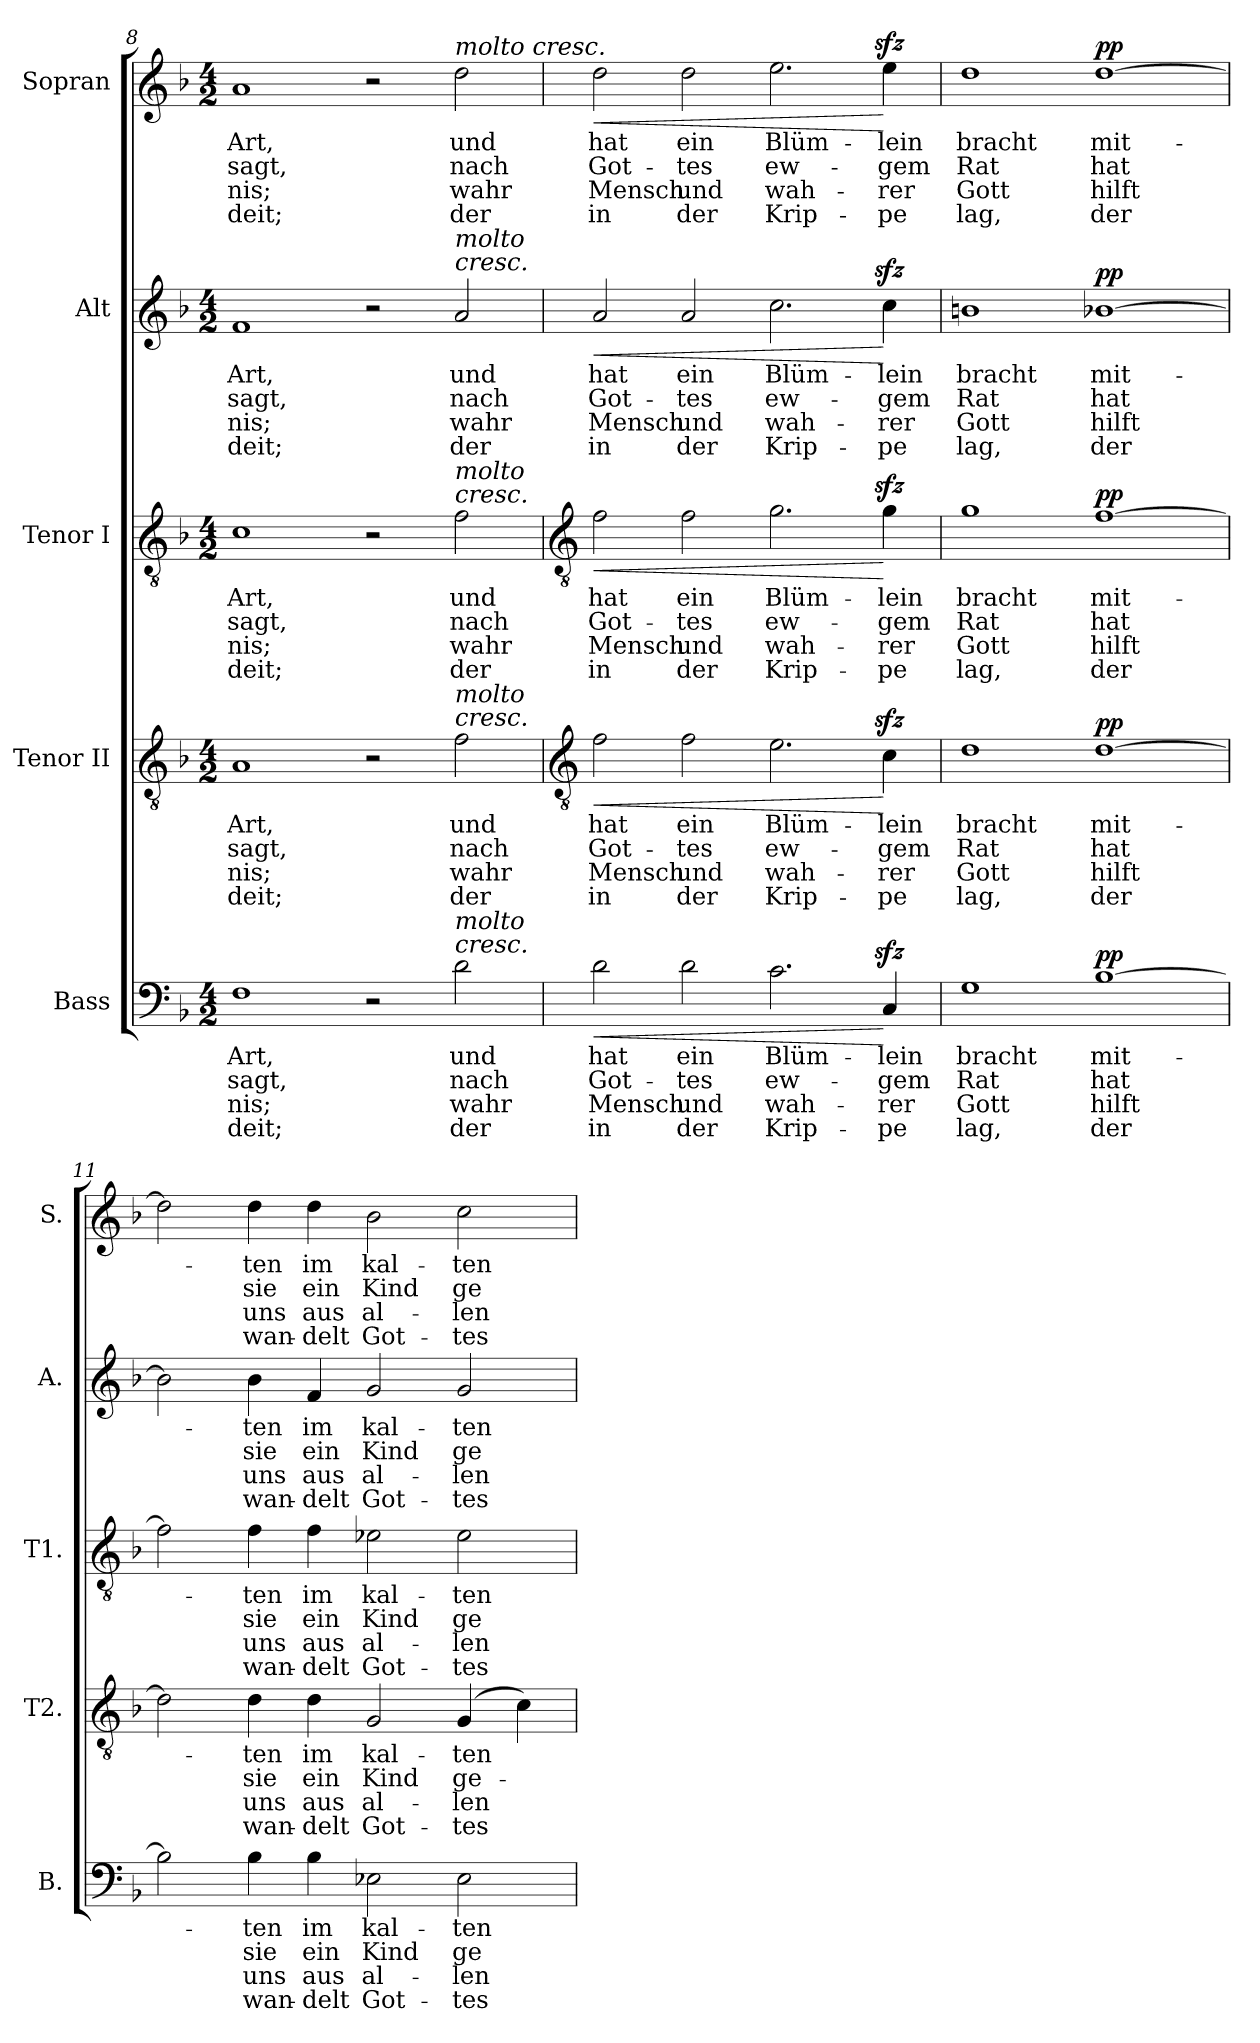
**kern	**text	**text	**text	**text	**dynam	**kern	**text	**text	**text	**text	**dynam	**kern	**text	**text	**text	**text	**dynam	**kern	**text	**text	**text	**text	**dynam	**kern	**text	**text	**text	**text	**dynam
*part5	*part5	*part5	*part5	*part5	*part5	*part4	*part4	*part4	*part4	*part4	*part4	*part3	*part3	*part3	*part3	*part3	*part3	*part2	*part2	*part2	*part2	*part2	*part2	*part1	*part1	*part1	*part1	*part1	*part1
*staff5	*staff5	*staff5	*staff5	*staff5	*staff5	*staff4	*staff4	*staff4	*staff4	*staff4	*staff4	*staff3	*staff3	*staff3	*staff3	*staff3	*staff3	*staff2	*staff2	*staff2	*staff2	*staff2	*staff2	*staff1	*staff1	*staff1	*staff1	*staff1	*staff1
*I"Bass	*	*	*	*	*	*I"Tenor II	*	*	*	*	*	*I"Tenor I	*	*	*	*	*	*I"Alt	*	*	*	*	*	*I"Sopran	*	*	*	*	*
*I'B.	*	*	*	*	*	*I'T2.	*	*	*	*	*	*I'T1.	*	*	*	*	*	*I'A.	*	*	*	*	*	*I'S.	*	*	*	*	*
*clefF4	*	*	*	*	*	*clefGv2	*	*	*	*	*	*clefGv2	*	*	*	*	*	*clefG2	*	*	*	*	*	*clefG2	*	*	*	*	*
*k[b-]	*	*	*	*	*	*k[b-]	*	*	*	*	*	*k[b-]	*	*	*	*	*	*k[b-]	*	*	*	*	*	*k[b-]	*	*	*	*	*
*F:	*	*	*	*	*	*F:	*	*	*	*	*	*F:	*	*	*	*	*	*F:	*	*	*	*	*	*F:	*	*	*	*	*
*M4/2	*	*	*	*	*	*M4/2	*	*	*	*	*	*M4/2	*	*	*	*	*	*M4/2	*	*	*	*	*	*M4/2	*	*	*	*	*
=8	=8	=8	=8	=8	=8	=8	=8	=8	=8	=8	=8	=8	=8	=8	=8	=8	=8	=8	=8	=8	=8	=8	=8	=8	=8	=8	=8	=8	=8
!	!LO:LY:b	!LO:LY:b	!LO:LY:b	!LO:LY:b	!	!	!LO:LY:b	!LO:LY:b	!LO:LY:b	!LO:LY:b	!	!	!LO:LY:b	!LO:LY:b	!LO:LY:b	!LO:LY:b	!	!	!LO:LY:b	!LO:LY:b	!LO:LY:b	!LO:LY:b	!	!	!LO:LY:b	!LO:LY:b	!LO:LY:b	!LO:LY:b	!
1F	-Art,	sagt,	nis;	deit;	.	1A	-Art,	sagt,	nis;	deit;	.	1c	-Art,	sagt,	nis;	deit;	.	1f	-Art,	sagt,	nis;	deit;	.	1a	-Art,	sagt,	nis;	deit;	.
2r	.	.	.	.	.	2r	.	.	.	.	.	2r	.	.	.	.	.	2r	.	.	.	.	.	2r	.	.	.	.	.
!	!	!	!	!	!	!	!	!	!	!	!	!	!	!	!	!	!	!	!	!	!	!	!	!LO:TX:a:i:t=molto cresc.	!	!	!	!	!
!	!	!	!	!	!	!	!	!	!	!	!	!	!	!	!	!	!	!LO:TX:a:i:t=molto\ncresc.	!	!	!	!	!	!	!	!	!	!	!
!	!	!	!	!	!	!	!	!	!	!	!	!LO:TX:a:i:t=molto\ncresc.	!	!	!	!	!	!	!	!	!	!	!	!	!	!	!	!	!
!	!	!	!	!	!	!LO:TX:a:i:t=molto\ncresc.	!	!	!	!	!	!	!	!	!	!	!	!	!	!	!	!	!	!	!	!	!	!	!
!LO:TX:a:i:t=molto\ncresc.	!	!	!	!	!	!	!	!	!	!	!	!	!	!	!	!	!	!	!	!	!	!	!	!	!	!	!	!	!
!	!LO:LY:b	!LO:LY:b	!LO:LY:b	!LO:LY:b	!	!	!LO:LY:b	!LO:LY:b	!LO:LY:b	!LO:LY:b	!	!	!LO:LY:b	!LO:LY:b	!LO:LY:b	!LO:LY:b	!	!	!LO:LY:b	!LO:LY:b	!LO:LY:b	!LO:LY:b	!	!	!LO:LY:b	!LO:LY:b	!LO:LY:b	!LO:LY:b	!
2d	und	nach	wahr	der	.	2f	und	nach	wahr	der	.	2f	und	nach	wahr	der	.	2a	und	nach	wahr	der	.	2dd	und	nach	wahr	der	.
!!LO:LB:g=z
=9	=9	=9	=9	=9	=9	=9	=9	=9	=9	=9	=9	=9	=9	=9	=9	=9	=9	=9	=9	=9	=9	=9	=9	=9	=9	=9	=9	=9	=9
*	*	*	*	*	*	*clefGv2	*	*	*	*	*	*clefGv2	*	*	*	*	*	*	*	*	*	*	*	*	*	*	*	*	*
!	!LO:LY:b	!LO:LY:b	!LO:LY:b	!LO:LY:b	!LO:HP:b	!	!LO:LY:b	!LO:LY:b	!LO:LY:b	!LO:LY:b	!LO:HP:b	!	!LO:LY:b	!LO:LY:b	!LO:LY:b	!LO:LY:b	!LO:HP:b	!	!LO:LY:b	!LO:LY:b	!LO:LY:b	!LO:LY:b	!LO:HP:b	!	!LO:LY:b	!LO:LY:b	!LO:LY:b	!LO:LY:b	!LO:HP:b
2d	hat	Got-	-Mensch	in	<	2f	hat	Got-	-Mensch	in	<	2f	hat	Got-	-Mensch	in	<	2a	hat	Got-	-Mensch	in	<	2dd	hat	Got-	-Mensch	in	<
!	!LO:LY:b	!LO:LY:b	!LO:LY:b	!LO:LY:b	!	!	!LO:LY:b	!LO:LY:b	!LO:LY:b	!LO:LY:b	!	!	!LO:LY:b	!LO:LY:b	!LO:LY:b	!LO:LY:b	!	!	!LO:LY:b	!LO:LY:b	!LO:LY:b	!LO:LY:b	!	!	!LO:LY:b	!LO:LY:b	!LO:LY:b	!LO:LY:b	!
2d	ein	tes	und	der	.	2f	ein	tes	und	der	.	2f	ein	tes	und	der	.	2a	ein	tes	und	der	.	2dd	ein	tes	und	der	.
!	!LO:LY:b	!LO:LY:b	!LO:LY:b	!LO:LY:b	!	!	!LO:LY:b	!LO:LY:b	!LO:LY:b	!LO:LY:b	!	!	!LO:LY:b	!LO:LY:b	!LO:LY:b	!LO:LY:b	!	!	!LO:LY:b	!LO:LY:b	!LO:LY:b	!LO:LY:b	!	!	!LO:LY:b	!LO:LY:b	!LO:LY:b	!LO:LY:b	!
2.c	Blüm-	-ew-	-wah-	-Krip-	.	2.e	Blüm-	-ew-	-wah-	-Krip-	.	2.g	Blüm-	-ew-	-wah-	-Krip-	.	2.cc	Blüm-	-ew-	-wah-	-Krip-	.	2.ee	Blüm-	-ew-	-wah-	-Krip-	.
!	!LO:LY:b	!LO:LY:b	!LO:LY:b	!LO:LY:b	!	!	!LO:LY:b	!LO:LY:b	!LO:LY:b	!LO:LY:b	!	!	!LO:LY:b	!LO:LY:b	!LO:LY:b	!LO:LY:b	!	!	!LO:LY:b	!LO:LY:b	!LO:LY:b	!LO:LY:b	!	!	!LO:LY:b	!LO:LY:b	!LO:LY:b	!LO:LY:b	!
4Czz>	-lein	gem	rer	pe	[	4czz>	-lein	gem	rer	pe	[	4gzz>	-lein	gem	rer	pe	[	4cczz>	-lein	gem	rer	pe	[	4eezz>	-lein	gem	rer	pe	[
=10	=10	=10	=10	=10	=10	=10	=10	=10	=10	=10	=10	=10	=10	=10	=10	=10	=10	=10	=10	=10	=10	=10	=10	=10	=10	=10	=10	=10	=10
!	!LO:LY:b	!LO:LY:b	!LO:LY:b	!LO:LY:b	!	!	!LO:LY:b	!LO:LY:b	!LO:LY:b	!LO:LY:b	!	!	!LO:LY:b	!LO:LY:b	!LO:LY:b	!LO:LY:b	!	!	!LO:LY:b	!LO:LY:b	!LO:LY:b	!LO:LY:b	!	!	!LO:LY:b	!LO:LY:b	!LO:LY:b	!LO:LY:b	!
1G	bracht	Rat	Gott	lag,	.	1d	bracht	Rat	Gott	lag,	.	1g	bracht	Rat	Gott	lag,	.	1bn	bracht	Rat	Gott	lag,	.	1dd	bracht	Rat	Gott	lag,	.
!	!LO:LY:b	!LO:LY:b	!LO:LY:b	!LO:LY:b	!LO:DY:a	!	!LO:LY:b	!LO:LY:b	!LO:LY:b	!LO:LY:b	!LO:DY:a	!	!LO:LY:b	!LO:LY:b	!LO:LY:b	!LO:LY:b	!LO:DY:a	!	!LO:LY:b	!LO:LY:b	!LO:LY:b	!LO:LY:b	!LO:DY:a	!	!LO:LY:b	!LO:LY:b	!LO:LY:b	!LO:LY:b	!LO:DY:a
[1B-	mit-	-hat	hilft	der	pp	[1d	mit-	-hat	hilft	der	pp	[1f	mit-	-hat	hilft	der	pp	[1b-X	mit-	-hat	hilft	der	pp	[1dd	mit-	-hat	hilft	der	pp
=11	=11	=11	=11	=11	=11	=11	=11	=11	=11	=11	=11	=11	=11	=11	=11	=11	=11	=11	=11	=11	=11	=11	=11	=11	=11	=11	=11	=11	=11
2B-]	.	.	.	.	.	2d]	.	.	.	.	.	2f]	.	.	.	.	.	2b-]	.	.	.	.	.	2dd]	.	.	.	.	.
!	!LO:LY:b	!LO:LY:b	!LO:LY:b	!LO:LY:b	!	!	!LO:LY:b	!LO:LY:b	!LO:LY:b	!LO:LY:b	!	!	!LO:LY:b	!LO:LY:b	!LO:LY:b	!LO:LY:b	!	!	!LO:LY:b	!LO:LY:b	!LO:LY:b	!LO:LY:b	!	!	!LO:LY:b	!LO:LY:b	!LO:LY:b	!LO:LY:b	!
4B-	ten	sie	uns	wan-	.	4d	ten	sie	uns	wan-	.	4f	ten	sie	uns	wan-	.	4b-	ten	sie	uns	wan-	.	4dd	ten	sie	uns	wan-	.
!	!LO:LY:b	!LO:LY:b	!LO:LY:b	!LO:LY:b	!	!	!LO:LY:b	!LO:LY:b	!LO:LY:b	!LO:LY:b	!	!	!LO:LY:b	!LO:LY:b	!LO:LY:b	!LO:LY:b	!	!	!LO:LY:b	!LO:LY:b	!LO:LY:b	!LO:LY:b	!	!	!LO:LY:b	!LO:LY:b	!LO:LY:b	!LO:LY:b	!
4B-	-im	ein	aus	delt	.	4d	-im	ein	aus	delt	.	4f	-im	ein	aus	delt	.	4f	-im	ein	aus	delt	.	4dd	-im	ein	aus	delt	.
!	!LO:LY:b	!LO:LY:b	!LO:LY:b	!LO:LY:b	!	!	!LO:LY:b	!LO:LY:b	!LO:LY:b	!LO:LY:b	!	!	!LO:LY:b	!LO:LY:b	!LO:LY:b	!LO:LY:b	!	!	!LO:LY:b	!LO:LY:b	!LO:LY:b	!LO:LY:b	!	!	!LO:LY:b	!LO:LY:b	!LO:LY:b	!LO:LY:b	!
2E-X	kal-	-Kind	al-	-Got-	.	2G	kal-	-Kind	al-	-Got-	.	2e-X	kal-	-Kind	al-	-Got-	.	2g	kal-	-Kind	al-	-Got-	.	2b-	kal-	-Kind	al-	-Got-	.
!	!LO:LY:b	!LO:LY:b	!LO:LY:b	!LO:LY:b	!	!	!LO:LY:b	!LO:LY:b	!LO:LY:b	!LO:LY:b	!	!	!LO:LY:b	!LO:LY:b	!LO:LY:b	!LO:LY:b	!	!	!LO:LY:b	!LO:LY:b	!LO:LY:b	!LO:LY:b	!	!	!LO:LY:b	!LO:LY:b	!LO:LY:b	!LO:LY:b	!
2E-	-ten	ge-	-len	tes	.	(4G	-ten	ge-	-len	tes	.	2e-	-ten	ge-	-len	tes	.	2g	-ten	ge-	-len	tes	.	2cc	-ten	ge-	-len	tes	.
.	.	.	.	.	.	4c)	.	.	.	.	.	.	.	.	.	.	.	.	.	.	.	.	.	.	.	.	.	.	.
=	=	=	=	=	=	=	=	=	=	=	=	=	=	=	=	=	=	=	=	=	=	=	=	=	=	=	=	=	=
*-	*-	*-	*-	*-	*-	*-	*-	*-	*-	*-	*-	*-	*-	*-	*-	*-	*-	*-	*-	*-	*-	*-	*-	*-	*-	*-	*-	*-	*-
